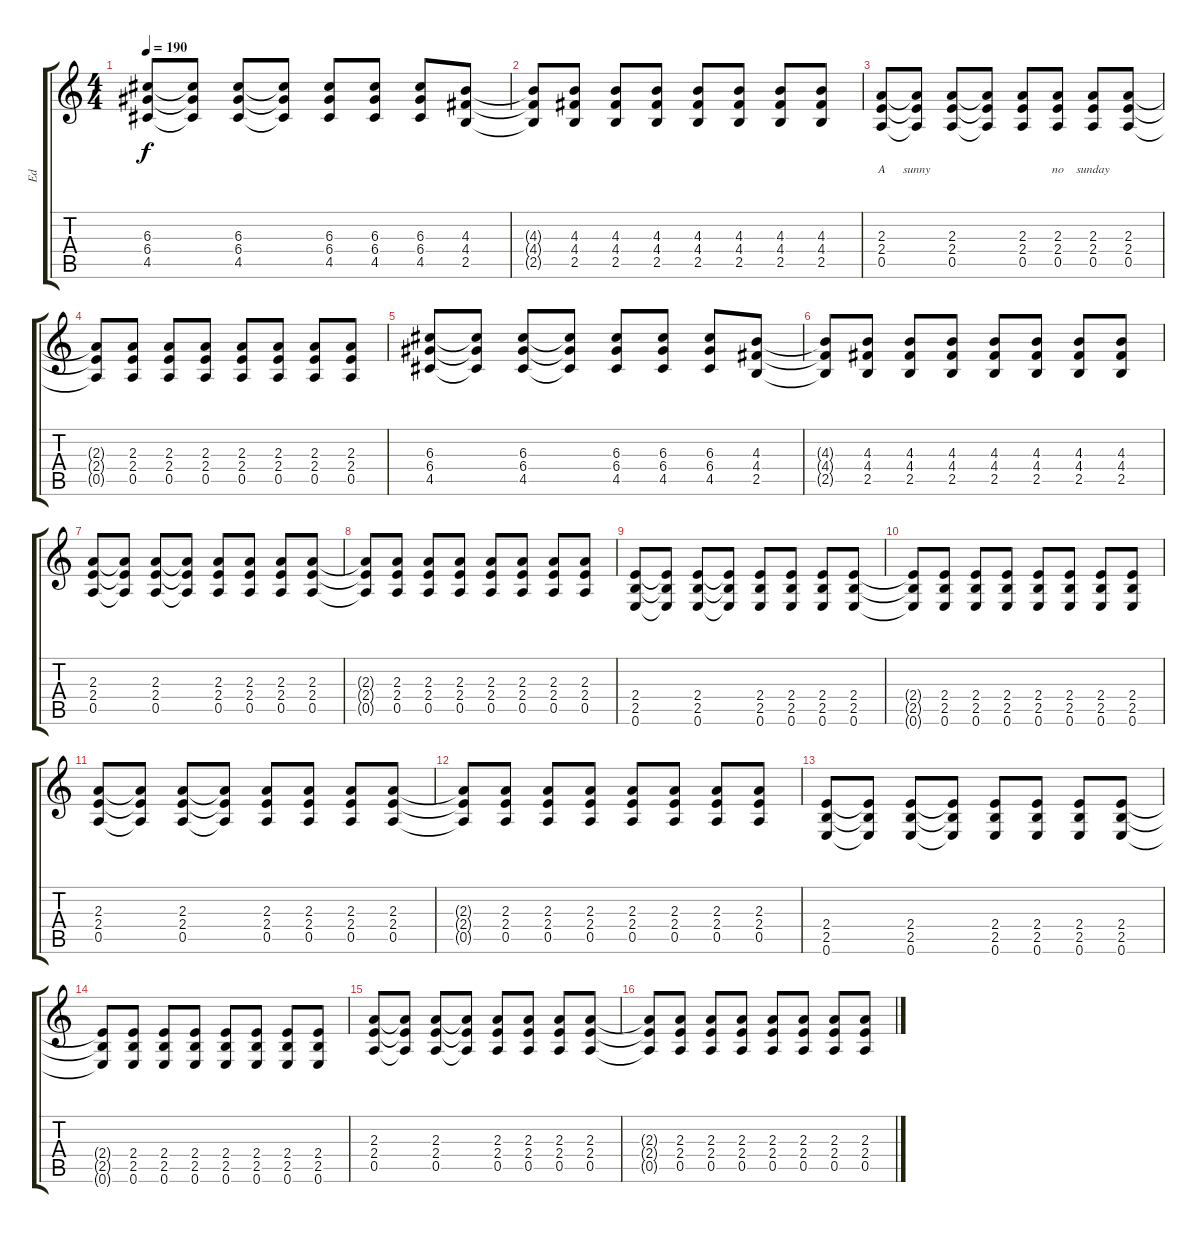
\track ("Ed" "Ed") {instrument acousticguitarsteel}
\staff {score tabs}
\tuning (E4 B3 G3 D3 A2 E2) {hide}
\ts (4 4)
\tempo 190
\clef g2
\ks c
(6.3 6.4 4.5).8{lyrics (0 "") lyrics (1 "") lyrics (2 "") lyrics (3 "") lyrics (4 "") dy f} (6.3{t} 6.4{t} 4.5{t}).8{lyrics (0 "") lyrics (1 "") lyrics (2 "") lyrics (3 "") lyrics (4 "")} (6.3 6.4 4.5).8{lyrics (0 "") lyrics (1 "") lyrics (2 "") lyrics (3 "") lyrics (4 "")} (6.3{t} 6.4{t} 4.5{t}).8{lyrics (0 "") lyrics (1 "") lyrics (2 "") lyrics (3 "") lyrics (4 "")} (6.3 6.4 4.5).8{lyrics (0 "") lyrics (1 "") lyrics (2 "") lyrics (3 "") lyrics (4 "")} (6.3 6.4 4.5).8{lyrics (0 "") lyrics (1 "") lyrics (2 "") lyrics (3 "") lyrics (4 "")} (6.3 6.4 4.5).8{lyrics (0 "") lyrics (1 "") lyrics (2 "") lyrics (3 "") lyrics (4 "")} (4.3 4.4 2.5).8{lyrics (0 "") lyrics (1 "") lyrics (2 "") lyrics (3 "") lyrics (4 "")} |
(4.3{t} 4.4{t} 2.5{t}).8{lyrics (0 "") lyrics (1 "") lyrics (2 "") lyrics (3 "") lyrics (4 "")} (4.3 4.4 2.5).8{lyrics (0 "") lyrics (1 "") lyrics (2 "") lyrics (3 "") lyrics (4 "")} (4.3 4.4 2.5).8{lyrics (0 "") lyrics (1 "") lyrics (2 "") lyrics (3 "") lyrics (4 "")} (4.3 4.4 2.5).8{lyrics (0 "") lyrics (1 "") lyrics (2 "") lyrics (3 "") lyrics (4 "")} (4.3 4.4 2.5).8{lyrics (0 "") lyrics (1 "") lyrics (2 "") lyrics (3 "") lyrics (4 "")} (4.3 4.4 2.5).8{lyrics (0 "") lyrics (1 "") lyrics (2 "") lyrics (3 "") lyrics (4 "")} (4.3 4.4 2.5).8{lyrics (0 "") lyrics (1 "") lyrics (2 "") lyrics (3 "") lyrics (4 "")} (4.3 4.4 2.5).8{lyrics (0 "") lyrics (1 "") lyrics (2 "") lyrics (3 "") lyrics (4 "")} |
(2.3 2.4 0.5).8{lyrics (0 "A") lyrics (1 "") lyrics (2 "") lyrics (3 "") lyrics (4 "")} (2.3{t} 2.4{t} 0.5{t}).8{lyrics (0 "sunny") lyrics (1 "") lyrics (2 "") lyrics (3 "") lyrics (4 "")} (2.3 2.4 0.5).8{lyrics (0 "") lyrics (1 "") lyrics (2 "") lyrics (3 "") lyrics (4 "")} (2.3{t} 2.4{t} 0.5{t}).8{lyrics (0 "") lyrics (1 "") lyrics (2 "") lyrics (3 "") lyrics (4 "")} (2.3 2.4 0.5).8{lyrics (0 "") lyrics (1 "") lyrics (2 "") lyrics (3 "") lyrics (4 "")} (2.3 2.4 0.5).8{lyrics (0 "no") lyrics (1 "") lyrics (2 "") lyrics (3 "") lyrics (4 "")} (2.3 2.4 0.5).8{lyrics (0 "sunday") lyrics (1 "") lyrics (2 "") lyrics (3 "") lyrics (4 "")} (2.3 2.4 0.5).8{lyrics (0 "") lyrics (1 "") lyrics (2 "") lyrics (3 "") lyrics (4 "")} |
(2.3{t} 2.4{t} 0.5{t}).8{lyrics (0 "") lyrics (1 "") lyrics (2 "") lyrics (3 "") lyrics (4 "")} (2.3 2.4 0.5).8{lyrics (0 "") lyrics (1 "") lyrics (2 "") lyrics (3 "") lyrics (4 "")} (2.3 2.4 0.5).8{lyrics (0 "") lyrics (1 "") lyrics (2 "") lyrics (3 "") lyrics (4 "")} (2.3 2.4 0.5).8{lyrics (0 "") lyrics (1 "") lyrics (2 "") lyrics (3 "") lyrics (4 "")} (2.3 2.4 0.5).8{lyrics (0 "") lyrics (1 "") lyrics (2 "") lyrics (3 "") lyrics (4 "")} (2.3 2.4 0.5).8{lyrics (0 "") lyrics (1 "") lyrics (2 "") lyrics (3 "") lyrics (4 "")} (2.3 2.4 0.5).8{lyrics (0 "") lyrics (1 "") lyrics (2 "") lyrics (3 "") lyrics (4 "")} (2.3 2.4 0.5).8{lyrics (0 "") lyrics (1 "") lyrics (2 "") lyrics (3 "") lyrics (4 "")} |
(6.3 6.4 4.5).8{lyrics (0 "") lyrics (1 "") lyrics (2 "") lyrics (3 "") lyrics (4 "")} (6.3{t} 6.4{t} 4.5{t}).8{lyrics (0 "") lyrics (1 "") lyrics (2 "") lyrics (3 "") lyrics (4 "")} (6.3 6.4 4.5).8{lyrics (0 "") lyrics (1 "") lyrics (2 "") lyrics (3 "") lyrics (4 "")} (6.3{t} 6.4{t} 4.5{t}).8{lyrics (0 "") lyrics (1 "") lyrics (2 "") lyrics (3 "") lyrics (4 "")} (6.3 6.4 4.5).8{lyrics (0 "") lyrics (1 "") lyrics (2 "") lyrics (3 "") lyrics (4 "")} (6.3 6.4 4.5).8{lyrics (0 "") lyrics (1 "") lyrics (2 "") lyrics (3 "") lyrics (4 "")} (6.3 6.4 4.5).8{lyrics (0 "") lyrics (1 "") lyrics (2 "") lyrics (3 "") lyrics (4 "")} (4.3 4.4 2.5).8{lyrics (0 "") lyrics (1 "") lyrics (2 "") lyrics (3 "") lyrics (4 "")} |
(4.3{t} 4.4{t} 2.5{t}).8{lyrics (0 "") lyrics (1 "") lyrics (2 "") lyrics (3 "") lyrics (4 "")} (4.3 4.4 2.5).8{lyrics (0 "") lyrics (1 "") lyrics (2 "") lyrics (3 "") lyrics (4 "")} (4.3 4.4 2.5).8{lyrics (0 "") lyrics (1 "") lyrics (2 "") lyrics (3 "") lyrics (4 "")} (4.3 4.4 2.5).8{lyrics (0 "") lyrics (1 "") lyrics (2 "") lyrics (3 "") lyrics (4 "")} (4.3 4.4 2.5).8{lyrics (0 "") lyrics (1 "") lyrics (2 "") lyrics (3 "") lyrics (4 "")} (4.3 4.4 2.5).8{lyrics (0 "") lyrics (1 "") lyrics (2 "") lyrics (3 "") lyrics (4 "")} (4.3 4.4 2.5).8{lyrics (0 "") lyrics (1 "") lyrics (2 "") lyrics (3 "") lyrics (4 "")} (4.3 4.4 2.5).8{lyrics (0 "") lyrics (1 "") lyrics (2 "") lyrics (3 "") lyrics (4 "")} |
(2.3 2.4 0.5).8{lyrics (0 "") lyrics (1 "") lyrics (2 "") lyrics (3 "") lyrics (4 "")} (2.3{t} 2.4{t} 0.5{t}).8{lyrics (0 "") lyrics (1 "") lyrics (2 "") lyrics (3 "") lyrics (4 "")} (2.3 2.4 0.5).8{lyrics (0 "") lyrics (1 "") lyrics (2 "") lyrics (3 "") lyrics (4 "")} (2.3{t} 2.4{t} 0.5{t}).8{lyrics (0 "") lyrics (1 "") lyrics (2 "") lyrics (3 "") lyrics (4 "")} (2.3 2.4 0.5).8{lyrics (0 "") lyrics (1 "") lyrics (2 "") lyrics (3 "") lyrics (4 "")} (2.3 2.4 0.5).8{lyrics (0 "") lyrics (1 "") lyrics (2 "") lyrics (3 "") lyrics (4 "")} (2.3 2.4 0.5).8{lyrics (0 "") lyrics (1 "") lyrics (2 "") lyrics (3 "") lyrics (4 "")} (2.3 2.4 0.5).8{lyrics (0 "") lyrics (1 "") lyrics (2 "") lyrics (3 "") lyrics (4 "")} |
(2.3{t} 2.4{t} 0.5{t}).8{lyrics (0 "") lyrics (1 "") lyrics (2 "") lyrics (3 "") lyrics (4 "")} (2.3 2.4 0.5).8{lyrics (0 "") lyrics (1 "") lyrics (2 "") lyrics (3 "") lyrics (4 "")} (2.3 2.4 0.5).8{lyrics (0 "") lyrics (1 "") lyrics (2 "") lyrics (3 "") lyrics (4 "")} (2.3 2.4 0.5).8{lyrics (0 "") lyrics (1 "") lyrics (2 "") lyrics (3 "") lyrics (4 "")} (2.3 2.4 0.5).8{lyrics (0 "") lyrics (1 "") lyrics (2 "") lyrics (3 "") lyrics (4 "")} (2.3 2.4 0.5).8{lyrics (0 "") lyrics (1 "") lyrics (2 "") lyrics (3 "") lyrics (4 "")} (2.3 2.4 0.5).8{lyrics (0 "") lyrics (1 "") lyrics (2 "") lyrics (3 "") lyrics (4 "")} (2.3 2.4 0.5).8{lyrics (0 "") lyrics (1 "") lyrics (2 "") lyrics (3 "") lyrics (4 "")} |
(2.4 2.5 0.6).8{lyrics (0 "") lyrics (1 "") lyrics (2 "") lyrics (3 "") lyrics (4 "")} (2.4{t} 2.5{t} 0.6{t}).8{lyrics (0 "") lyrics (1 "") lyrics (2 "") lyrics (3 "") lyrics (4 "")} (2.4 2.5 0.6).8{lyrics (0 "") lyrics (1 "") lyrics (2 "") lyrics (3 "") lyrics (4 "")} (2.4{t} 2.5{t} 0.6{t}).8{lyrics (0 "") lyrics (1 "") lyrics (2 "") lyrics (3 "") lyrics (4 "")} (2.4 2.5 0.6).8{lyrics (0 "") lyrics (1 "") lyrics (2 "") lyrics (3 "") lyrics (4 "")} (2.4 2.5 0.6).8{lyrics (0 "") lyrics (1 "") lyrics (2 "") lyrics (3 "") lyrics (4 "")} (2.4 2.5 0.6).8{lyrics (0 "") lyrics (1 "") lyrics (2 "") lyrics (3 "") lyrics (4 "")} (2.4 2.5 0.6).8{lyrics (0 "") lyrics (1 "") lyrics (2 "") lyrics (3 "") lyrics (4 "")} |
(2.4{t} 2.5{t} 0.6{t}).8{lyrics (0 "") lyrics (1 "") lyrics (2 "") lyrics (3 "") lyrics (4 "")} (2.4 2.5 0.6).8{lyrics (0 "") lyrics (1 "") lyrics (2 "") lyrics (3 "") lyrics (4 "")} (2.4 2.5 0.6).8{lyrics (0 "") lyrics (1 "") lyrics (2 "") lyrics (3 "") lyrics (4 "")} (2.4 2.5 0.6).8{lyrics (0 "") lyrics (1 "") lyrics (2 "") lyrics (3 "") lyrics (4 "")} (2.4 2.5 0.6).8{lyrics (0 "") lyrics (1 "") lyrics (2 "") lyrics (3 "") lyrics (4 "")} (2.4 2.5 0.6).8{lyrics (0 "") lyrics (1 "") lyrics (2 "") lyrics (3 "") lyrics (4 "")} (2.4 2.5 0.6).8{lyrics (0 "") lyrics (1 "") lyrics (2 "") lyrics (3 "") lyrics (4 "")} (2.4 2.5 0.6).8{lyrics (0 "") lyrics (1 "") lyrics (2 "") lyrics (3 "") lyrics (4 "")} |
(2.3 2.4 0.5).8{lyrics (0 "") lyrics (1 "") lyrics (2 "") lyrics (3 "") lyrics (4 "")} (2.3{t} 2.4{t} 0.5{t}).8{lyrics (0 "") lyrics (1 "") lyrics (2 "") lyrics (3 "") lyrics (4 "")} (2.3 2.4 0.5).8{lyrics (0 "") lyrics (1 "") lyrics (2 "") lyrics (3 "") lyrics (4 "")} (2.3{t} 2.4{t} 0.5{t}).8{lyrics (0 "") lyrics (1 "") lyrics (2 "") lyrics (3 "") lyrics (4 "")} (2.3 2.4 0.5).8{lyrics (0 "") lyrics (1 "") lyrics (2 "") lyrics (3 "") lyrics (4 "")} (2.3 2.4 0.5).8{lyrics (0 "") lyrics (1 "") lyrics (2 "") lyrics (3 "") lyrics (4 "")} (2.3 2.4 0.5).8{lyrics (0 "") lyrics (1 "") lyrics (2 "") lyrics (3 "") lyrics (4 "")} (2.3 2.4 0.5).8{lyrics (0 "") lyrics (1 "") lyrics (2 "") lyrics (3 "") lyrics (4 "")} |
(2.3{t} 2.4{t} 0.5{t}).8{lyrics (0 "") lyrics (1 "") lyrics (2 "") lyrics (3 "") lyrics (4 "")} (2.3 2.4 0.5).8{lyrics (0 "") lyrics (1 "") lyrics (2 "") lyrics (3 "") lyrics (4 "")} (2.3 2.4 0.5).8{lyrics (0 "") lyrics (1 "") lyrics (2 "") lyrics (3 "") lyrics (4 "")} (2.3 2.4 0.5).8{lyrics (0 "") lyrics (1 "") lyrics (2 "") lyrics (3 "") lyrics (4 "")} (2.3 2.4 0.5).8{lyrics (0 "") lyrics (1 "") lyrics (2 "") lyrics (3 "") lyrics (4 "")} (2.3 2.4 0.5).8{lyrics (0 "") lyrics (1 "") lyrics (2 "") lyrics (3 "") lyrics (4 "")} (2.3 2.4 0.5).8{lyrics (0 "") lyrics (1 "") lyrics (2 "") lyrics (3 "") lyrics (4 "")} (2.3 2.4 0.5).8{lyrics (0 "") lyrics (1 "") lyrics (2 "") lyrics (3 "") lyrics (4 "")} |
(2.4 2.5 0.6).8{lyrics (0 "") lyrics (1 "") lyrics (2 "") lyrics (3 "") lyrics (4 "")} (2.4{t} 2.5{t} 0.6{t}).8{lyrics (0 "") lyrics (1 "") lyrics (2 "") lyrics (3 "") lyrics (4 "")} (2.4 2.5 0.6).8{lyrics (0 "") lyrics (1 "") lyrics (2 "") lyrics (3 "") lyrics (4 "")} (2.4{t} 2.5{t} 0.6{t}).8{lyrics (0 "") lyrics (1 "") lyrics (2 "") lyrics (3 "") lyrics (4 "")} (2.4 2.5 0.6).8{lyrics (0 "") lyrics (1 "") lyrics (2 "") lyrics (3 "") lyrics (4 "")} (2.4 2.5 0.6).8{lyrics (0 "") lyrics (1 "") lyrics (2 "") lyrics (3 "") lyrics (4 "")} (2.4 2.5 0.6).8{lyrics (0 "") lyrics (1 "") lyrics (2 "") lyrics (3 "") lyrics (4 "")} (2.4 2.5 0.6).8{lyrics (0 "") lyrics (1 "") lyrics (2 "") lyrics (3 "") lyrics (4 "")} |
(2.4{t} 2.5{t} 0.6{t}).8{lyrics (0 "") lyrics (1 "") lyrics (2 "") lyrics (3 "") lyrics (4 "")} (2.4 2.5 0.6).8{lyrics (0 "") lyrics (1 "") lyrics (2 "") lyrics (3 "") lyrics (4 "")} (2.4 2.5 0.6).8{lyrics (0 "") lyrics (1 "") lyrics (2 "") lyrics (3 "") lyrics (4 "")} (2.4 2.5 0.6).8{lyrics (0 "") lyrics (1 "") lyrics (2 "") lyrics (3 "") lyrics (4 "")} (2.4 2.5 0.6).8{lyrics (0 "") lyrics (1 "") lyrics (2 "") lyrics (3 "") lyrics (4 "")} (2.4 2.5 0.6).8{lyrics (0 "") lyrics (1 "") lyrics (2 "") lyrics (3 "") lyrics (4 "")} (2.4 2.5 0.6).8{lyrics (0 "") lyrics (1 "") lyrics (2 "") lyrics (3 "") lyrics (4 "")} (2.4 2.5 0.6).8{lyrics (0 "") lyrics (1 "") lyrics (2 "") lyrics (3 "") lyrics (4 "")} |
(2.3 2.4 0.5).8{lyrics (0 "") lyrics (1 "") lyrics (2 "") lyrics (3 "") lyrics (4 "")} (2.3{t} 2.4{t} 0.5{t}).8{lyrics (0 "") lyrics (1 "") lyrics (2 "") lyrics (3 "") lyrics (4 "")} (2.3 2.4 0.5).8{lyrics (0 "") lyrics (1 "") lyrics (2 "") lyrics (3 "") lyrics (4 "")} (2.3{t} 2.4{t} 0.5{t}).8{lyrics (0 "") lyrics (1 "") lyrics (2 "") lyrics (3 "") lyrics (4 "")} (2.3 2.4 0.5).8{lyrics (0 "") lyrics (1 "") lyrics (2 "") lyrics (3 "") lyrics (4 "")} (2.3 2.4 0.5).8{lyrics (0 "") lyrics (1 "") lyrics (2 "") lyrics (3 "") lyrics (4 "")} (2.3 2.4 0.5).8{lyrics (0 "") lyrics (1 "") lyrics (2 "") lyrics (3 "") lyrics (4 "")} (2.3 2.4 0.5).8{lyrics (0 "") lyrics (1 "") lyrics (2 "") lyrics (3 "") lyrics (4 "")} |
(2.3{t} 2.4{t} 0.5{t}).8{lyrics (0 "") lyrics (1 "") lyrics (2 "") lyrics (3 "") lyrics (4 "")} (2.3 2.4 0.5).8{lyrics (0 "") lyrics (1 "") lyrics (2 "") lyrics (3 "") lyrics (4 "")} (2.3 2.4 0.5).8{lyrics (0 "") lyrics (1 "") lyrics (2 "") lyrics (3 "") lyrics (4 "")} (2.3 2.4 0.5).8{lyrics (0 "") lyrics (1 "") lyrics (2 "") lyrics (3 "") lyrics (4 "")} (2.3 2.4 0.5).8{lyrics (0 "") lyrics (1 "") lyrics (2 "") lyrics (3 "") lyrics (4 "")} (2.3 2.4 0.5).8{lyrics (0 "") lyrics (1 "") lyrics (2 "") lyrics (3 "") lyrics (4 "")} (2.3 2.4 0.5).8{lyrics (0 "") lyrics (1 "") lyrics (2 "") lyrics (3 "") lyrics (4 "")} (2.3 2.4 0.5).8{lyrics (0 "") lyrics (1 "") lyrics (2 "") lyrics (3 "") lyrics (4 "")}
